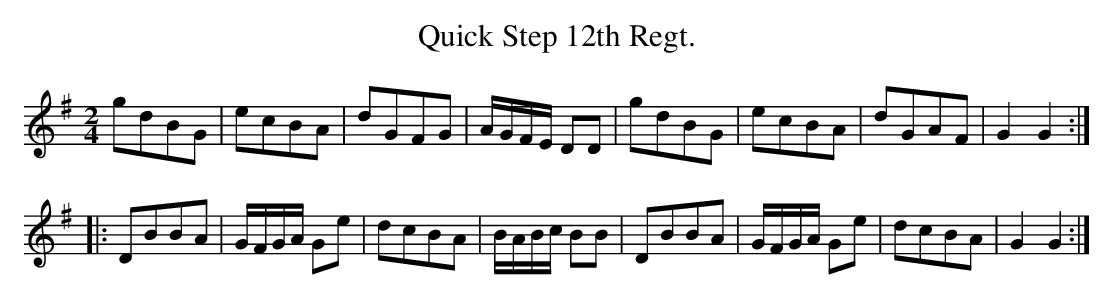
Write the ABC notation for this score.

X:1
T:Quick Step 12th Regt.
M:2/4
K:G
g2d2B2G2| e2c2B2A2| d2G2F2G2| AGFE D2D2|\
g2d2B2G2| e2c2B2A2| d2G2A2F2| G4 G4::
D2B2B2A2| GFGA G2e2| d2c2B2A2| BABc B2B2| \
D2B2B2A2| GFGA G2e2| d2c2B2A2| G4 G4:|
